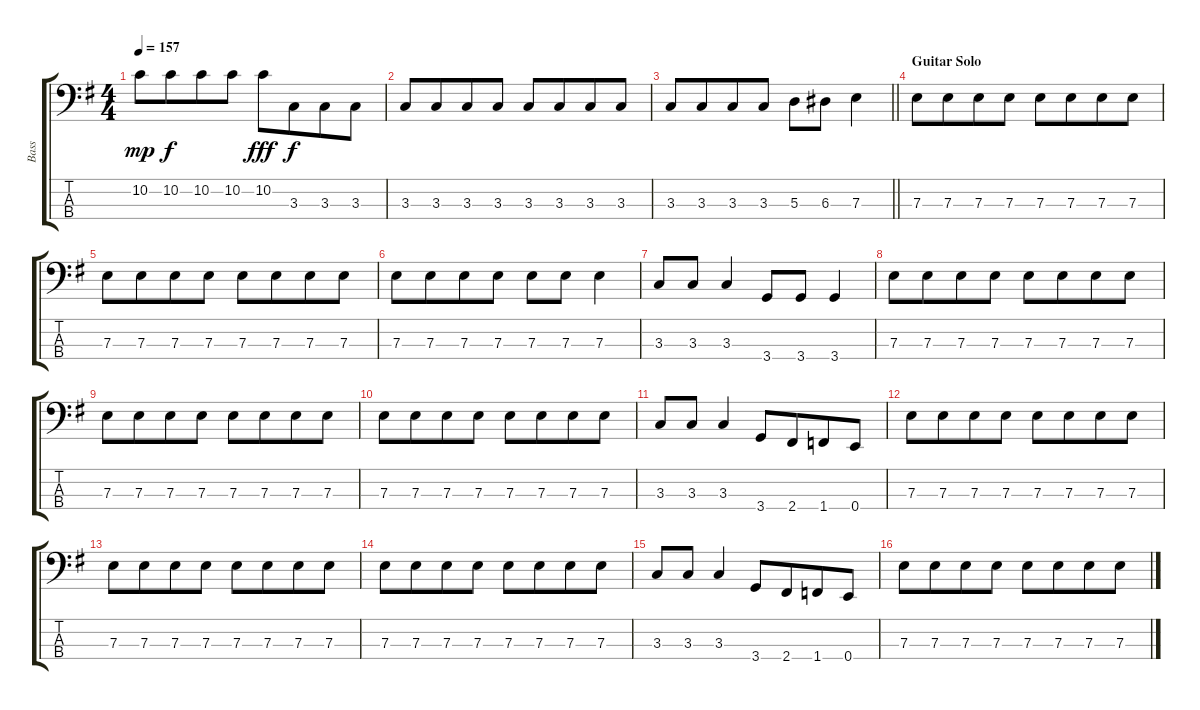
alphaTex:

\track ("Bass" "Bass") {instrument electricbassfinger}
\staff {score tabs}
\tuning (G2 D2 A1 E1) {hide}
\ts (4 4)
\tempo 157
\clef f4
\ks g
10.2.8{dy mp} 10.2.8{dy f beam merge} 10.2.8 10.2.8 10.2.8{dy fff} 3.3.8{dy f beam merge} 3.3.8 3.3.8 |
3.3.8 3.3.8{beam merge} 3.3.8 3.3.8 3.3.8 3.3.8{beam merge} 3.3.8 3.3.8 |
\barLineRight lightlight
3.3.8 3.3.8{beam merge} 3.3.8 3.3.8 5.3.8 6.3.8 7.3.4 |
\section ("" "Guitar Solo")
7.3.8 7.3.8{beam merge} 7.3.8 7.3.8 7.3.8 7.3.8{beam merge} 7.3.8 7.3.8 |
7.3.8 7.3.8{beam merge} 7.3.8 7.3.8 7.3.8 7.3.8{beam merge} 7.3.8 7.3.8 |
7.3.8 7.3.8{beam merge} 7.3.8 7.3.8 7.3.8 7.3.8 7.3.4 |
3.3.8 3.3.8 3.3.4 3.4.8 3.4.8 3.4.4 |
7.3.8 7.3.8{beam merge} 7.3.8 7.3.8 7.3.8 7.3.8{beam merge} 7.3.8 7.3.8 |
7.3.8 7.3.8{beam merge} 7.3.8 7.3.8 7.3.8 7.3.8{beam merge} 7.3.8 7.3.8 |
7.3.8 7.3.8{beam merge} 7.3.8 7.3.8 7.3.8 7.3.8{beam merge} 7.3.8 7.3.8 |
3.3.8 3.3.8 3.3.4 3.4.8 2.4.8{beam merge} 1.4.8 0.4.8 |
7.3.8 7.3.8{beam merge} 7.3.8 7.3.8 7.3.8 7.3.8{beam merge} 7.3.8 7.3.8 |
7.3.8 7.3.8{beam merge} 7.3.8 7.3.8 7.3.8 7.3.8{beam merge} 7.3.8 7.3.8 |
7.3.8 7.3.8{beam merge} 7.3.8 7.3.8 7.3.8 7.3.8{beam merge} 7.3.8 7.3.8 |
3.3.8 3.3.8 3.3.4 3.4.8 2.4.8{beam merge} 1.4.8 0.4.8 |
7.3.8 7.3.8{beam merge} 7.3.8 7.3.8 7.3.8 7.3.8{beam merge} 7.3.8 7.3.8
